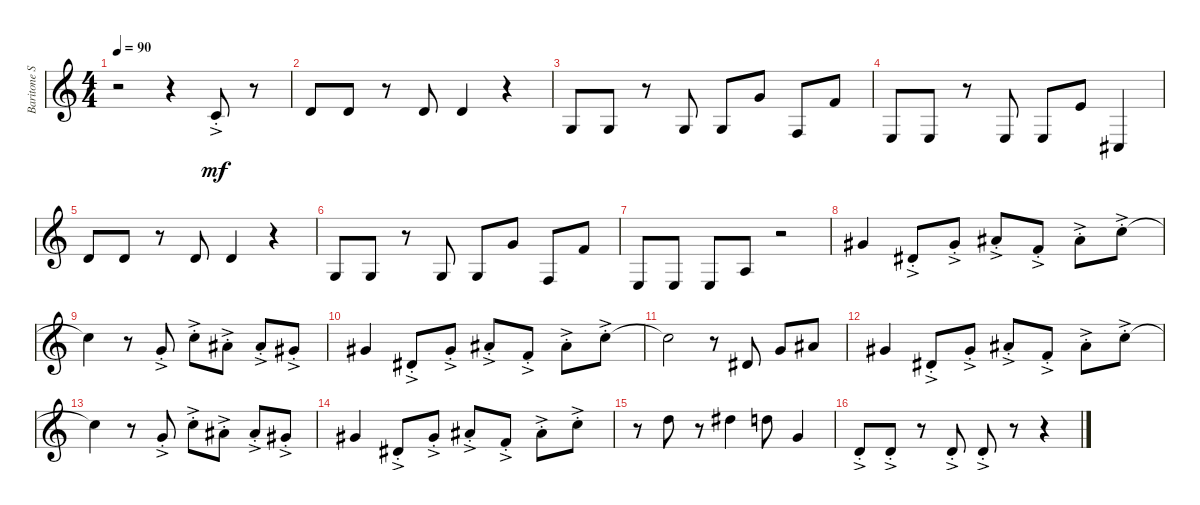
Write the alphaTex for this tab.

\track ("Baritone Sax" "Baritone S") {instrument trombone}
\staff {score}
\tuning (E4 B3 G3 D3 A2 E2 B1) {hide}
\ts (4 4)
\tempo 90
\clef g2
\ks c
r.2{dy mf} r.4 1.2{ac st}.8 r.8 |
3.2.8 3.2.8 r.8 3.2.8 3.2.4 r.4 |
0.3.8 0.3.8 r.8 0.3.8 0.3.8 3.1.8 3.4.8 1.1.8 |
2.4.8 2.4.8 r.8 2.4.8 2.4.8 0.1.8 4.5.4 |
3.2.8 3.2.8 r.8 3.2.8 3.2.4 r.4 |
0.3.8 0.3.8 r.8 0.3.8 0.3.8 3.1.8 3.4.8 1.1.8 |
2.4.8 2.4.8 2.4.8 2.3.8 r.2 |
4.1.4 4.2{ac st}.8 4.1{ac st}.8 6.1{ac st}.8 1.1{ac st}.8 6.1{ac st}.8 8.1{ac st}.8 |
8.1{t}.4 r.8 3.1{ac st}.8 8.1{ac st}.8 6.1{ac st}.8 6.1{ac st}.8 4.1{ac st}.8 |
4.1.4 4.2{ac st}.8 4.1{ac st}.8 6.1{ac st}.8 1.1{ac st}.8 6.1{ac st}.8 8.1{ac st}.8 |
8.1{t}.2 r.8 4.2.8 3.1.8 6.1.8 |
4.1.4 4.2{ac st}.8 4.1{ac st}.8 6.1{ac st}.8 1.1{ac st}.8 6.1{ac st}.8 8.1{ac st}.8 |
8.1{t}.4 r.8 3.1{ac st}.8 8.1{ac st}.8 6.1{ac st}.8 6.1{ac st}.8 4.1{ac st}.8 |
4.1.4 4.2{ac st}.8 4.1{ac st}.8 6.1{ac st}.8 1.1{ac st}.8 6.1{ac st}.8 8.1{ac st}.8 |
r.8 10.1.8 r.8 11.1.4 10.1.8 3.1.4 |
3.2{ac st}.8 3.2{ac st}.8 r.8 3.2{ac st}.8 3.2{ac st}.8 r.8 r.4
